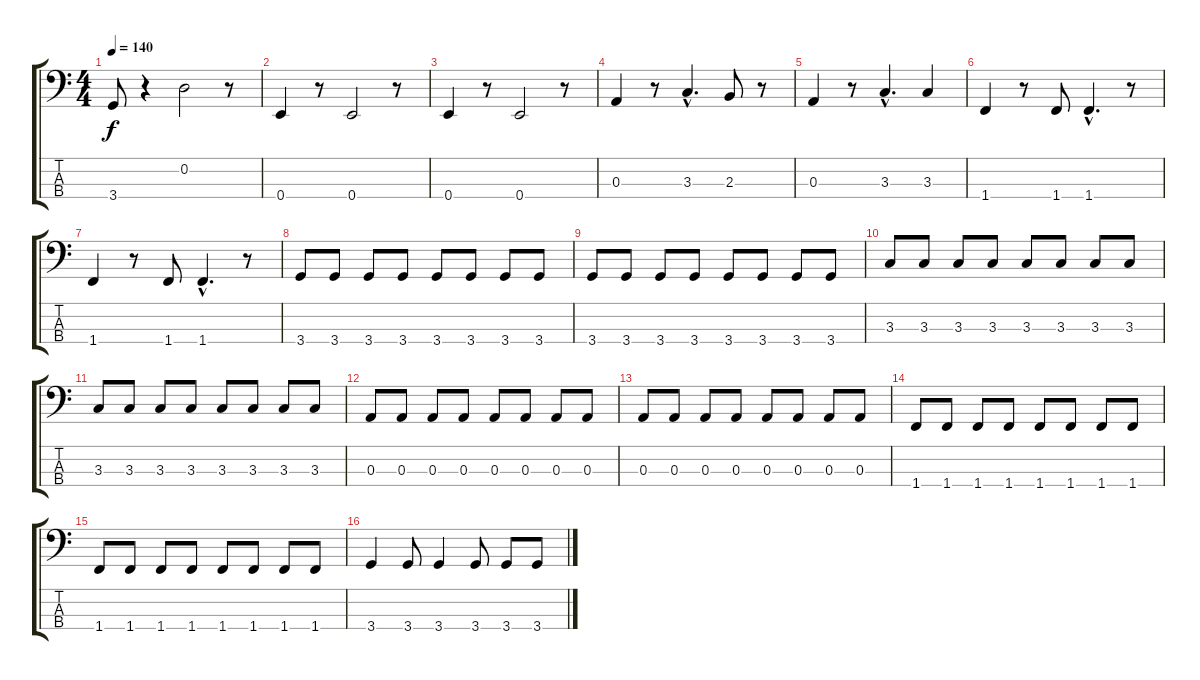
\track "" {instrument electricbassfinger}
\staff {score tabs}
\tuning (G2 D2 A1 E1) {hide}
\ts (4 4)
\tempo 140
\clef f4
\ks c
3.4.8{dy f} r.4 0.2.2 r.8 |
0.4.4 r.8 0.4.2 r.8 |
0.4.4 r.8 0.4.2 r.8 |
0.3.4 r.8 3.3{hac}.4{d} 2.3.8 r.8 |
0.3.4 r.8 3.3{hac}.4{d} 3.3.4 |
1.4.4 r.8 1.4.8 1.4{hac}.4{d} r.8 |
1.4.4 r.8 1.4.8 1.4{hac}.4{d} r.8 |
3.4.8 3.4.8 3.4.8 3.4.8 3.4.8 3.4.8 3.4.8 3.4.8 |
3.4.8 3.4.8 3.4.8 3.4.8 3.4.8 3.4.8 3.4.8 3.4.8 |
3.3.8 3.3.8 3.3.8 3.3.8 3.3.8 3.3.8 3.3.8 3.3.8 |
3.3.8 3.3.8 3.3.8 3.3.8 3.3.8 3.3.8 3.3.8 3.3.8 |
0.3.8 0.3.8 0.3.8 0.3.8 0.3.8 0.3.8 0.3.8 0.3.8 |
0.3.8 0.3.8 0.3.8 0.3.8 0.3.8 0.3.8 0.3.8 0.3.8 |
1.4.8 1.4.8 1.4.8 1.4.8 1.4.8 1.4.8 1.4.8 1.4.8 |
1.4.8 1.4.8 1.4.8 1.4.8 1.4.8 1.4.8 1.4.8 1.4.8 |
3.4.4 3.4.8 3.4.4 3.4.8 3.4.8 3.4.8
